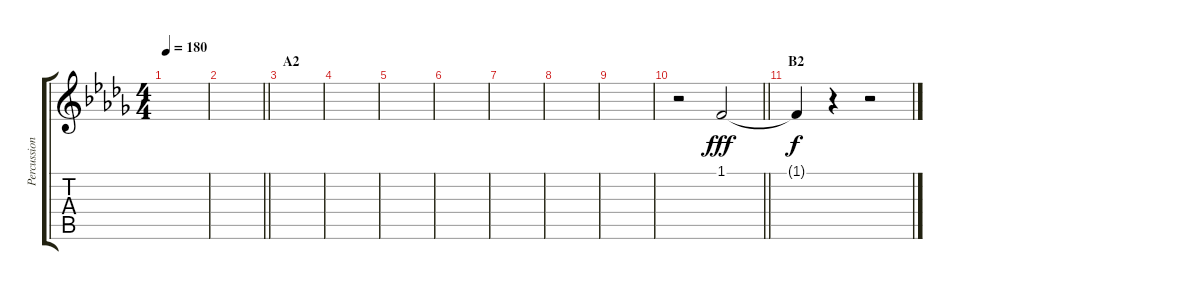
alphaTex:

\track ("Percussion II (Tainaka Ritsu)" "Percussion") {instrument reversecymbal}
\staff {score tabs}
\tuning (E4 B3 G3 D3 A2 E2) {hide}
\ts (4 4)
\tempo 180
\clef g2
\ks db
|
\barLineRight lightlight
|
\section ("" "A2")
|
|
|
|
|
|
|
\barLineRight lightlight
r.2 1.1.2{dy fff} |
\section ("" "B2")
1.1{t}.4{dy f} r.4 r.2
